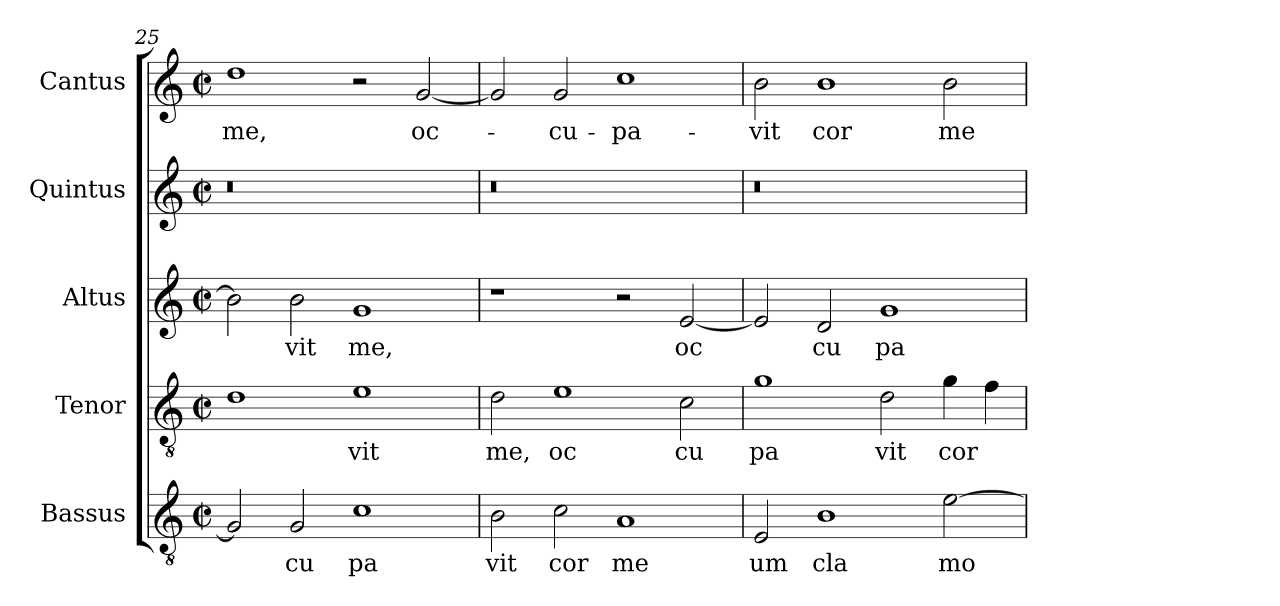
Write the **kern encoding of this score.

**kern	**text	**kern	**text	**kern	**text	**kern	**kern	**text
*part5	*part5	*part4	*part4	*part3	*part3	*part2	*part1	*part1
*staff5	*staff5	*staff4	*staff4	*staff3	*staff3	*staff2	*staff1	*staff1
*I"Bassus	*	*I"Tenor	*	*I"Altus	*	*I"Quintus	*I"Cantus	*
!!LO:LB:g=z
*clefGv2	*	*clefGv2	*	*clefG2	*	*clefG2	*clefG2	*
*M2/2	*	*M2/2	*	*M2/2	*	*M2/2	*M2/2	*
*met(c|)	*	*met(c|)	*	*met(c|)	*	*met(c|)	*met(c|)	*
=25	=25	=25	=25	=25	=25	=25	=25	=25
!	!	!	!	!	!	!	!	!LO:LY:b:cj
2G/]	.	1d	.	2b\]	.	0r	1dd	me,
!	!LO:LY:b:cj	!	!	!	!LO:LY:b:cj	!	!	!
2G/	-cu	.	.	2b\	-vit	.	.	.
!	!LO:LY:b:cj	!	!LO:LY:b:cj	!	!LO:LY:b:cj	!	!	!
1c	pa	1e	vit	1g	me,	.	2r	.
!	!	!	!	!	!	!	!	!LO:LY:b:cj
.	.	.	.	.	.	.	[<2g/	oc-
=26	=26	=26	=26	=26	=26	=26	=26	=26
!	!LO:LY:b:cj	!	!LO:LY:b:cj	!	!	!	!	!
2B\	vit	2d\	me,	1r	.	0r	2g/]	.
!	!LO:LY:b:cj	!	!LO:LY:b:cj	!	!	!	!	!LO:LY:b:cj
2c\	cor	1e	oc	.	.	.	2g/	-cu-
!	!LO:LY:b:cj	!	!	!	!	!	!	!LO:LY:b:cj
1A	me	.	.	2r	.	.	1cc	-pa-
!	!	!	!LO:LY:b:cj	!	!LO:LY:b:cj	!	!	!
.	.	2c\	cu	[<2e/	oc	.	.	.
=27	=27	=27	=27	=27	=27	=27	=27	=27
!	!LO:LY:b:cj	!	!LO:LY:b:cj	!	!	!	!	!LO:LY:b:cj
2E/	um	1g	pa	2e/]	.	0r	2b\	-vit
!	!LO:LY:b:cj	!	!	!	!LO:LY:b:cj	!	!	!LO:LY:b:cj
1B	cla	.	.	2d/	cu	.	1b	cor
!	!	!	!LO:LY:b:cj	!	!LO:LY:b:cj	!	!	!
.	.	2d\	vit	1g	pa	.	.	.
!	!LO:LY:b	!	!LO:LY:b	!	!	!	!	!LO:LY:b:cj
[>2e\	mo	4g\	cor	.	.	.	2b\	me-
.	.	4f\	.	.	.	.	.	.
=	=	=	=	=	=	=	=	=
*-	*-	*-	*-	*-	*-	*-	*-	*-
